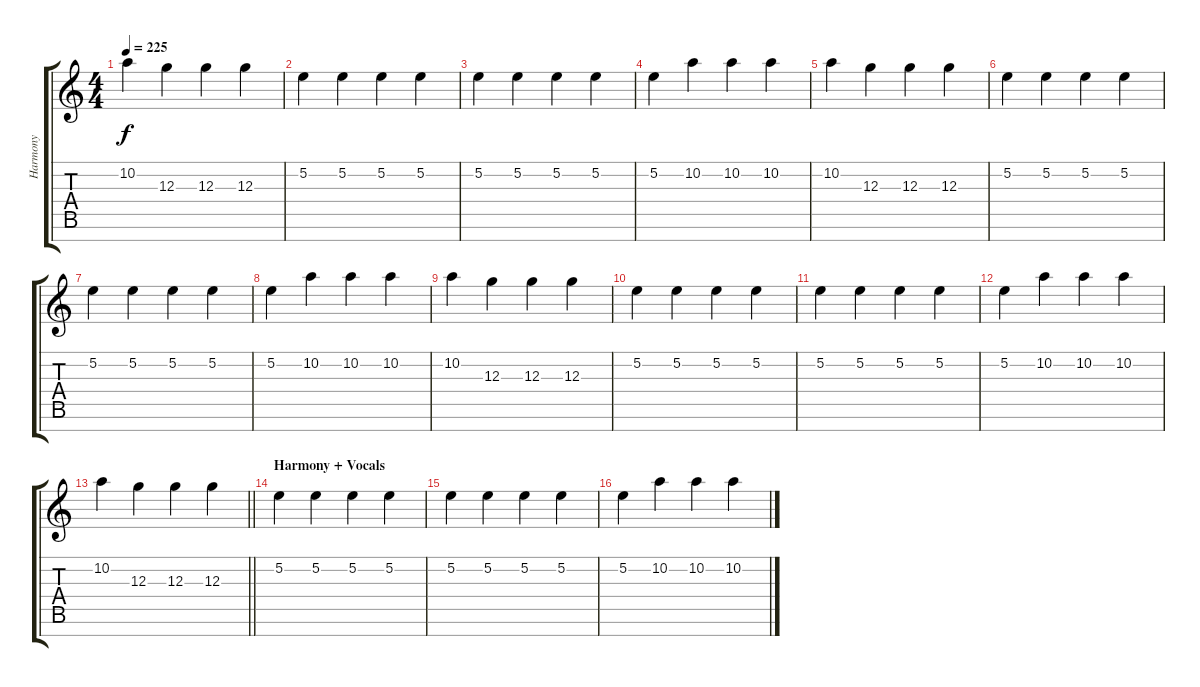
\track ("Harmony" "Harmony") {instrument distortionguitar}
\staff {score tabs}
\tuning (E4 B3 G3 D3 A2 E2 B1) {hide}
\ts (4 4)
\tempo 225
\clef g2
\ks c
10.2.4{dy f} 12.3.4 12.3.4 12.3.4 |
5.2.4 5.2.4 5.2.4 5.2.4 |
5.2.4 5.2.4 5.2.4 5.2.4 |
5.2.4 10.2.4 10.2.4 10.2.4 |
10.2.4 12.3.4 12.3.4 12.3.4 |
5.2.4 5.2.4 5.2.4 5.2.4 |
5.2.4 5.2.4 5.2.4 5.2.4 |
5.2.4 10.2.4 10.2.4 10.2.4 |
10.2.4 12.3.4 12.3.4 12.3.4 |
5.2.4 5.2.4 5.2.4 5.2.4 |
5.2.4 5.2.4 5.2.4 5.2.4 |
5.2.4 10.2.4 10.2.4 10.2.4 |
\barLineRight lightlight
10.2.4 12.3.4 12.3.4 12.3.4 |
\section ("" "Harmony + Vocals")
5.2.4 5.2.4 5.2.4 5.2.4 |
5.2.4 5.2.4 5.2.4 5.2.4 |
5.2.4 10.2.4 10.2.4 10.2.4
